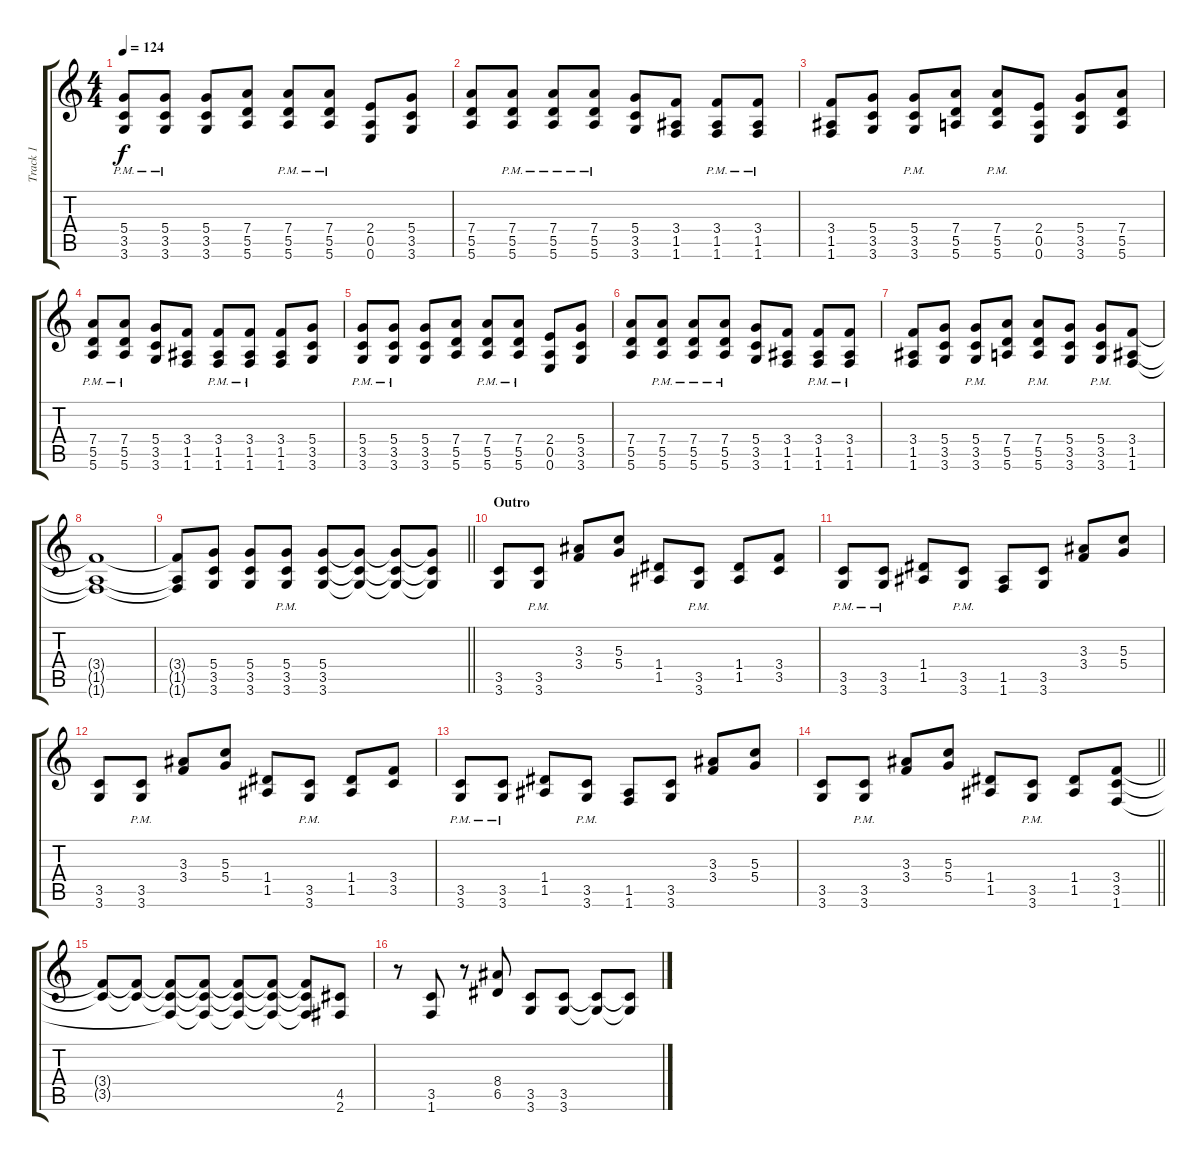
\track ("Track 1" "Track 1") {instrument distortionguitar}
\staff {score tabs}
\tuning (E4 B3 G3 D3 A2 E2) {hide}
\ts (4 4)
\tempo 124
\clef g2
\ks c
(5.4{pm} 3.5{pm} 3.6{pm}).8{dy f} (5.4{pm} 3.5{pm} 3.6{pm}).8 (5.4 3.5 3.6).8 (7.4 5.5 5.6).8 (7.4{pm} 5.5{pm} 5.6{pm}).8 (7.4{pm} 5.5{pm} 5.6{pm}).8 (2.4 0.5 0.6).8 (5.4 3.5 3.6).8 |
(7.4 5.5 5.6).8 (7.4{pm} 5.5{pm} 5.6{pm}).8 (7.4{pm} 5.5{pm} 5.6{pm}).8 (7.4{pm} 5.5{pm} 5.6{pm}).8 (5.4 3.5 3.6).8 (3.4 1.5 1.6).8 (3.4{pm} 1.5{pm} 1.6{pm}).8 (3.4{pm} 1.5{pm} 1.6{pm}).8 |
(3.4 1.5 1.6).8 (5.4 3.5 3.6).8 (5.4{pm} 3.5{pm} 3.6{pm}).8 (7.4 5.5 5.6).8 (7.4{pm} 5.5{pm} 5.6{pm}).8 (2.4 0.5 0.6).8 (5.4 3.5 3.6).8 (7.4 5.5 5.6).8 |
(7.4{pm} 5.5{pm} 5.6{pm}).8 (7.4{pm} 5.5{pm} 5.6{pm}).8 (5.4 3.5 3.6).8 (3.4 1.5 1.6).8 (3.4{pm} 1.5{pm} 1.6{pm}).8 (3.4{pm} 1.5{pm} 1.6{pm}).8 (3.4 1.5 1.6).8 (5.4 3.5 3.6).8 |
(5.4{pm} 3.5{pm} 3.6{pm}).8 (5.4{pm} 3.5{pm} 3.6{pm}).8 (5.4 3.5 3.6).8 (7.4 5.5 5.6).8 (7.4{pm} 5.5{pm} 5.6{pm}).8 (7.4{pm} 5.5{pm} 5.6{pm}).8 (2.4 0.5 0.6).8 (5.4 3.5 3.6).8 |
(7.4 5.5 5.6).8 (7.4{pm} 5.5{pm} 5.6{pm}).8 (7.4{pm} 5.5{pm} 5.6{pm}).8 (7.4{pm} 5.5{pm} 5.6{pm}).8 (5.4 3.5 3.6).8 (3.4 1.5 1.6).8 (3.4{pm} 1.5{pm} 1.6{pm}).8 (3.4{pm} 1.5{pm} 1.6{pm}).8 |
(3.4 1.5 1.6).8 (5.4 3.5 3.6).8 (5.4{pm} 3.5{pm} 3.6{pm}).8 (7.4 5.5 5.6).8 (7.4{pm} 5.5{pm} 5.6{pm}).8 (5.4 3.5 3.6).8 (5.4{pm} 3.5{pm} 3.6{pm}).8 (3.4 1.5 1.6).8 |
(3.4{t} 1.5{t} 1.6{t}).1 |
\barLineRight lightlight
(3.4{t} 1.5{t} 1.6{t}).8 (5.4 3.5 3.6).8 (5.4 3.5 3.6).8 (5.4{pm} 3.5{pm} 3.6{pm}).8 (5.4 3.5 3.6).8 (5.4{t} 3.5{t} 3.6{t}).8 (5.4{t} 3.5{t} 3.6{t}).8 (5.4{t} 3.5{t} 3.6{t}).8 |
\section ("" "Outro")
(3.5 3.6).8 (3.5{pm} 3.6{pm}).8 (3.3 3.4).8 (5.3 5.4).8 (1.4 1.5).8 (3.5{pm} 3.6{pm}).8 (1.4 1.5).8 (3.4 3.5).8 |
(3.5{pm} 3.6{pm}).8 (3.5{pm} 3.6{pm}).8 (1.4 1.5).8 (3.5{pm} 3.6{pm}).8 (1.5 1.6).8 (3.5 3.6).8 (3.3 3.4).8 (5.3 5.4).8 |
(3.5 3.6).8 (3.5{pm} 3.6{pm}).8 (3.3 3.4).8 (5.3 5.4).8 (1.4 1.5).8 (3.5{pm} 3.6{pm}).8 (1.4 1.5).8 (3.4 3.5).8 |
(3.5{pm} 3.6{pm}).8 (3.5{pm} 3.6{pm}).8 (1.4 1.5).8 (3.5{pm} 3.6{pm}).8 (1.5 1.6).8 (3.5 3.6).8 (3.3 3.4).8 (5.3 5.4).8 |
\barLineRight lightlight
(3.5 3.6).8 (3.5{pm} 3.6{pm}).8 (3.3 3.4).8 (5.3 5.4).8 (1.4 1.5).8 (3.5{pm} 3.6{pm}).8 (1.4 1.5).8 (3.4 3.5 1.6).8 |
\section ("" "")
(3.4{t} 3.5{t}).8 (3.4{t} 3.5{t}).8 (3.4{t} 3.5{t} 1.6{t}).8 (3.4{t} 3.5{t} 1.6{t}).8 (3.4{t} 3.5{t} 1.6{t}).8 (3.4{t} 3.5{t} 1.6{t}).8 (3.4{t} 3.5{t} 1.6{t}).8 (4.5 2.6).8 |
r.8 (3.5 1.6).8 r.8 (8.4 6.5).8 (3.5 3.6).8 (3.5 3.6).8 (3.5{t} 3.6{t}).8 (3.5{t} 3.6{t}).8
